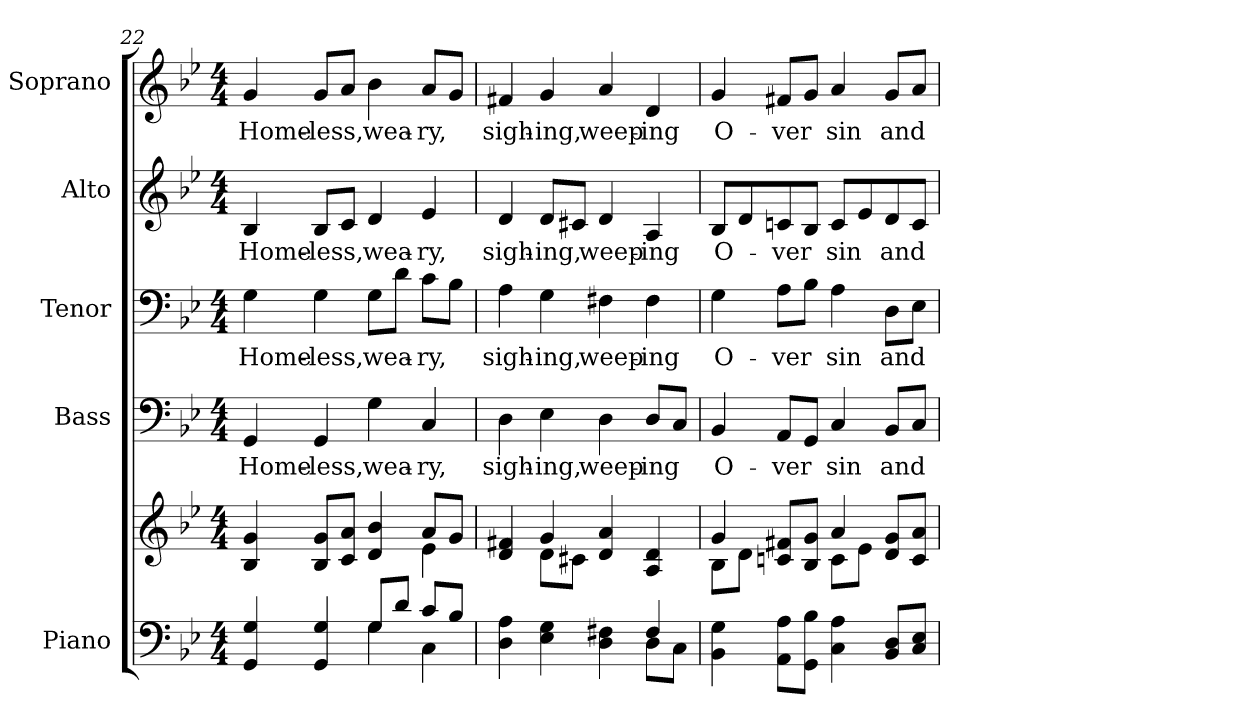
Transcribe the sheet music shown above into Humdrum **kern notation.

**kern	**kern	**kern	**text	**kern	**text	**kern	**text	**kern	**text
*part5	*part5	*part4	*part4	*part3	*part3	*part2	*part2	*part1	*part1
*staff6	*staff5	*staff4	*staff4	*staff3	*staff3	*staff2	*staff2	*staff1	*staff1
*I"Piano	*	*I"Bass	*	*I"Tenor	*	*I"Alto	*	*I"Soprano	*
*I'Pno.	*	*I'B.	*	*I'T.	*	*I'A.	*	*I'S.	*
*clefF4	*clefG2	*clefF4	*	*clefF4	*	*clefG2	*	*clefG2	*
*k[b-e-]	*k[b-e-]	*k[b-e-]	*	*k[b-e-]	*	*k[b-e-]	*	*k[b-e-]	*
*B-:	*B-:	*B-:	*	*B-:	*	*B-:	*	*B-:	*
*M4/4	*M4/4	*M4/4	*	*M4/4	*	*M4/4	*	*M4/4	*
=22	=22	=22	=22	=22	=22	=22	=22	=22	=22
*^	*^	*	*	*	*	*	*	*	*
!	!	!	!	!	!LO:LY:b:color=#000000	!	!	!	!	!	!
!	!	!	!	!	!	!	!LO:LY:b:color=#000000	!	!	!	!
!	!	!	!	!	!	!	!	!	!LO:LY:b:color=#000000	!	!
!	!	!	!	!	!	!	!	!	!	!	!LO:LY:b:color=#000000
4GGi/ 4Gi	2ryy	4B-i/ 4gi	2ryy	4GGi/	Home-	4Gi\	Home-	4B-i/	Home-	4gi/	Home-
!	!	!	!	!	!LO:LY:b:color=#000000	!	!	!	!	!	!
!	!	!	!	!	!	!	!LO:LY:b:color=#000000	!	!	!	!
!	!	!	!	!	!	!	!	!	!LO:LY:b:color=#000000	!	!
!	!	!	!	!	!	!	!	!	!	!	!LO:LY:b:color=#000000
4GGi/ 4Gi	.	8B-i/ 8giL	.	4GGi/	-less,	4Gi\	-less,	8B-i/L	-less,	8gi/L	-less,
.	.	8ci/ 8aiJ	.	.	.	.	.	8ci/J	.	8ai/J	.
!	!	!	!	!	!LO:LY:b:color=#000000	!	!	!	!	!	!
!	!	!	!	!	!	!	!LO:LY:b:color=#000000	!	!	!	!
!	!	!	!	!	!	!	!	!	!LO:LY:b:color=#000000	!	!
!	!	!	!	!	!	!	!	!	!	!	!LO:LY:b:color=#000000
8Gi/L	4Gi\	4di/ 4b-i	4ryy	4Gi\	wea-	8Gi\L	wea-	4di/	wea-	4b-i\	wea-
8di/J	.	.	.	.	.	8di\J	.	.	.	.	.
!	!	!	!	!	!LO:LY:b:color=#000000	!	!	!	!	!	!
!	!	!	!	!	!	!	!LO:LY:b:color=#000000	!	!	!	!
!	!	!	!	!	!	!	!	!	!LO:LY:b:color=#000000	!	!
!	!	!	!	!	!	!	!	!	!	!	!LO:LY:b:color=#000000
8ci/L	4Ci\	8ai/L	4e-i\	4Ci/	-ry,	8ci\L	-ry,	4e-i/	-ry,	8ai/L	-ry,
8B-i/J	.	8gi/J	.	.	.	8B-i\J	.	.	.	8gi/J	.
!!LO:PB:g=z
=23	=23	=23	=23	=23	=23	=23	=23	=23	=23	=23	=23
!	!	!	!	!	!LO:LY:b:color=#000000	!	!	!	!	!	!
!	!	!	!	!	!	!	!LO:LY:b:color=#000000	!	!	!	!
!	!	!	!	!	!	!	!	!	!LO:LY:b:color=#000000	!	!
!	!	!	!	!	!	!	!	!	!	!	!LO:LY:b:color=#000000
4Di\ 4Ai	2ryy	4di/ 4f#Xi	4ryy	4Di\	sigh-	4Ai\	sigh-	4di/	sigh-	4f#Xi/	sigh-
!	!	!	!	!	!LO:LY:b:color=#000000	!	!	!	!	!	!
!	!	!	!	!	!	!	!LO:LY:b:color=#000000	!	!	!	!
!	!	!	!	!	!	!	!	!	!LO:LY:b:color=#000000	!	!
!	!	!	!	!	!	!	!	!	!	!	!LO:LY:b:color=#000000
4E-i\ 4Gi	.	4gi/	8di\L	4E-i\	-ing,	4Gi\	-ing,	8di/L	-ing,	4gi/	-ing,
.	.	.	8c#Xi\J	.	.	.	.	8c#Xi/J	.	.	.
!	!	!	!	!	!LO:LY:b:color=#000000	!	!	!	!	!	!
!	!	!	!	!	!	!	!LO:LY:b:color=#000000	!	!	!	!
!	!	!	!	!	!	!	!	!	!LO:LY:b:color=#000000	!	!
!	!	!	!	!	!	!	!	!	!	!	!LO:LY:b:color=#000000
4Di\ 4F#Xi	4ryy	4di/ 4ai	2ryy	4Di\	weep-	4F#Xi\	weep-	4di/	weep-	4ai/	weep-
!	!	!	!	!	!LO:LY:b:color=#000000	!	!	!	!	!	!
!	!	!	!	!	!	!	!LO:LY:b:color=#000000	!	!	!	!
!	!	!	!	!	!	!	!	!	!LO:LY:b:color=#000000	!	!
!	!	!	!	!	!	!	!	!	!	!	!LO:LY:b:color=#000000
4F#i/	8Di\L	4Ai/ 4di	.	8Di/L	-ing	4F#i\	-ing	4Ai/	-ing	4di/	-ing
.	8Ci\J	.	.	8Ci/J	.	.	.	.	.	.	.
*v	*v	*	*	*	*	*	*	*	*	*	*
=24	=24	=24	=24	=24	=24	=24	=24	=24	=24	=24
*^	*	*	*	*	*	*	*	*	*	*
!	!	!	!	!	!LO:LY:b:color=#000000	!	!	!	!	!	!
*v	*v	*	*	*	*	*	*	*	*	*	*
*^	*	*	*	*	*	*	*	*	*	*
!	!	!	!	!	!	!	!LO:LY:b:color=#000000	!	!	!	!
*v	*v	*	*	*	*	*	*	*	*	*	*
*^	*	*	*	*	*	*	*	*	*	*
!	!	!	!	!	!	!	!	!	!LO:LY:b:color=#000000	!	!
*v	*v	*	*	*	*	*	*	*	*	*	*
*^	*	*	*	*	*	*	*	*	*	*
!	!	!	!	!	!	!	!	!	!	!	!LO:LY:b:color=#000000
*v	*v	*	*	*	*	*	*	*	*	*	*
4BB-i\ 4Gi	4gi/	8B-i\L	4BB-i/	O-	4Gi\	O-	8B-i/L	O-	4gi/	O-
.	.	8di\J	.	.	.	.	8di/	.	.	.
!	!	!	!	!LO:LY:b:color=#000000	!	!	!	!	!	!
!	!	!	!	!	!	!LO:LY:b:color=#000000	!	!	!	!
!	!	!	!	!	!	!	!	!LO:LY:b:color=#000000	!	!
!	!	!	!	!	!	!	!	!	!	!LO:LY:b:color=#000000
8AAi\ 8AiL	8cni/ 8f#XiL	4ryy	8AAi/L	-ver	8Ai\L	-ver	8cni/	-ver	8f#Xi/L	-ver
8GGi\ 8B-iJ	8B-i/ 8giJ	.	8GGi/J	.	8B-i\J	.	8B-i/J	.	8gi/J	.
!	!	!	!	!LO:LY:b:color=#000000	!	!	!	!	!	!
!	!	!	!	!	!	!LO:LY:b:color=#000000	!	!	!	!
!	!	!	!	!	!	!	!	!LO:LY:b:color=#000000	!	!
!	!	!	!	!	!	!	!	!	!	!LO:LY:b:color=#000000
4Ci\ 4Ai	4ai/	8ci\L	4Ci/	sin	4Ai\	sin	8ci/L	sin	4ai/	sin
.	.	8e-i\J	.	.	.	.	8e-i/	.	.	.
!	!	!	!	!LO:LY:b:color=#000000	!	!	!	!	!	!
!	!	!	!	!	!	!LO:LY:b:color=#000000	!	!	!	!
!	!	!	!	!	!	!	!	!LO:LY:b:color=#000000	!	!
!	!	!	!	!	!	!	!	!	!	!LO:LY:b:color=#000000
8BB-i/ 8DiL	8di/ 8giL	4ryy	8BB-i/L	and	8Di\L	and	8di/	and	8gi/L	and
8Ci/ 8E-iJ	8ci/ 8aiJ	.	8Ci/J	.	8E-i\J	.	8ci/J	.	8ai/J	.
*	*v	*v	*	*	*	*	*	*	*	*
=	=	=	=	=	=	=	=	=	=
*-	*-	*-	*-	*-	*-	*-	*-	*-	*-
